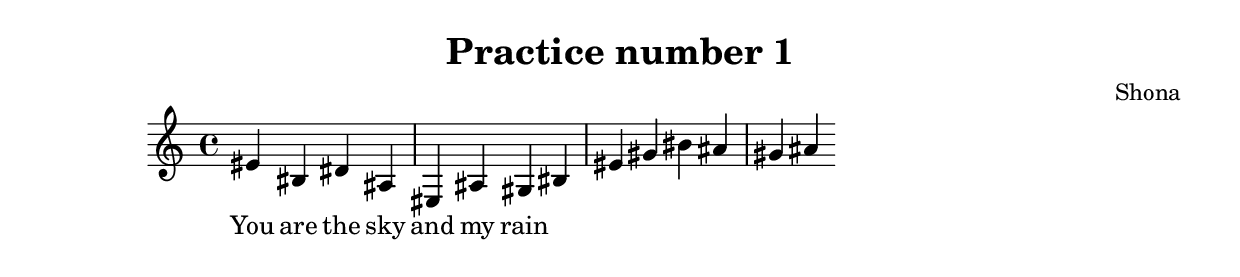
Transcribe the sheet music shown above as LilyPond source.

\header {
  title = "Practice number 1"
  composer = "Shona"
}

\score {
  
  \relative c' {
    eis bis dis ais eis ais gis 
    bis eis gis bis ais gis ais
  }

  \addlyrics {
    You are the sky
    and my rain
  }

  \layout {}
  \midi {}
}